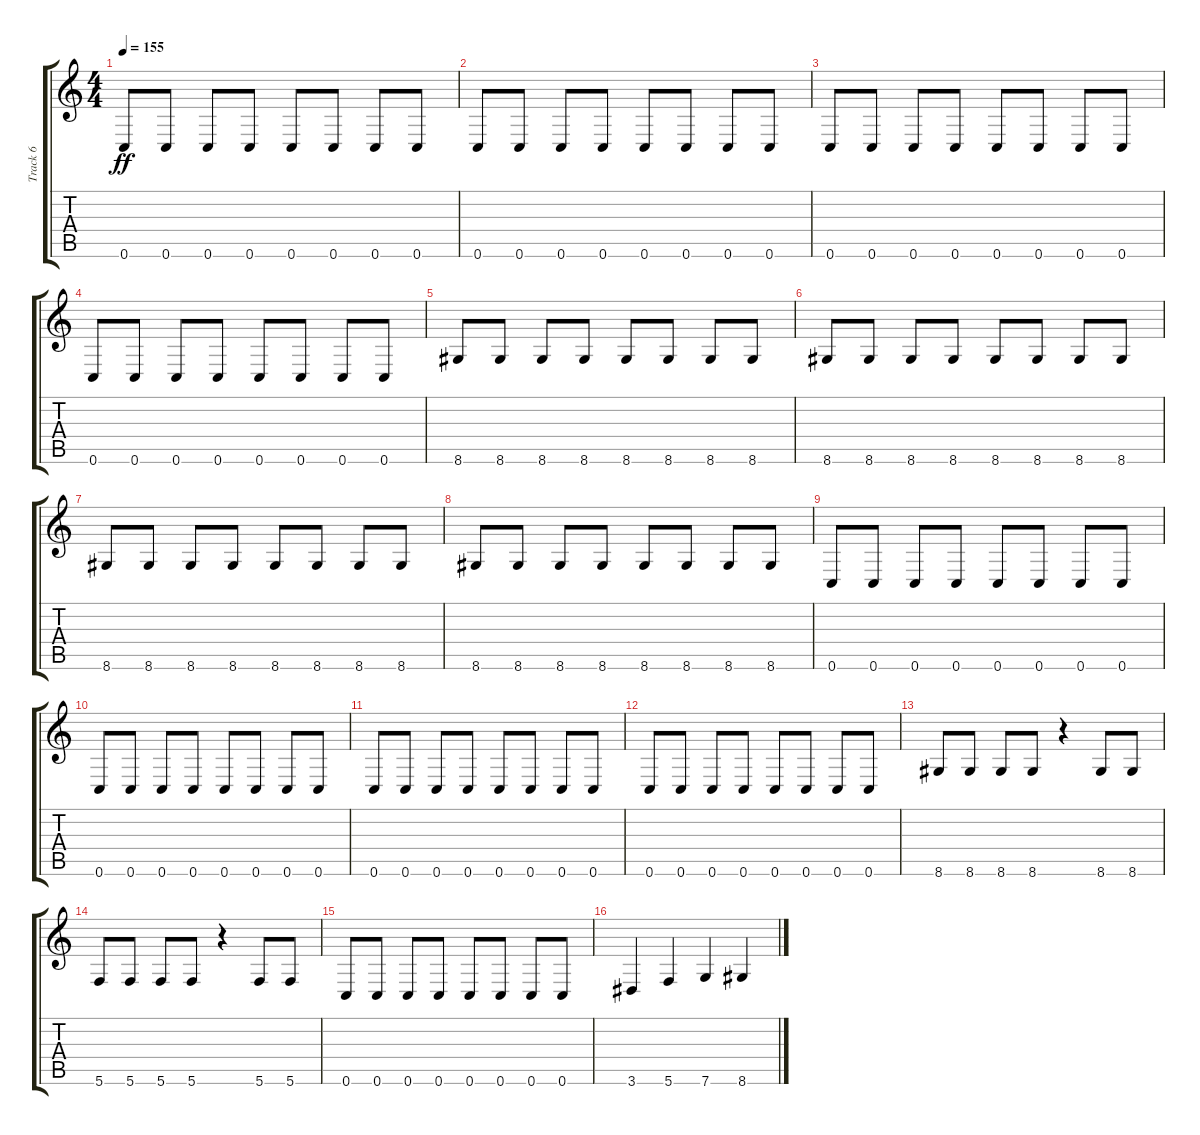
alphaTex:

\track ("Track 6" "Track 6") {instrument electricbasspick}
\staff {score tabs}
\tuning (D4 A3 F3 C3 G2 C2) {hide}
\ts (4 4)
\tempo 155
\clef g2
\ks c
0.6.8{dy ff} 0.6.8 0.6.8 0.6.8 0.6.8 0.6.8 0.6.8 0.6.8 |
0.6.8 0.6.8 0.6.8 0.6.8 0.6.8 0.6.8 0.6.8 0.6.8 |
0.6.8 0.6.8 0.6.8 0.6.8 0.6.8 0.6.8 0.6.8 0.6.8 |
0.6.8 0.6.8 0.6.8 0.6.8 0.6.8 0.6.8 0.6.8 0.6.8 |
8.6.8 8.6.8 8.6.8 8.6.8 8.6.8 8.6.8 8.6.8 8.6.8 |
8.6.8 8.6.8 8.6.8 8.6.8 8.6.8 8.6.8 8.6.8 8.6.8 |
8.6.8 8.6.8 8.6.8 8.6.8 8.6.8 8.6.8 8.6.8 8.6.8 |
8.6.8 8.6.8 8.6.8 8.6.8 8.6.8 8.6.8 8.6.8 8.6.8 |
0.6.8 0.6.8 0.6.8 0.6.8 0.6.8 0.6.8 0.6.8 0.6.8 |
0.6.8 0.6.8 0.6.8 0.6.8 0.6.8 0.6.8 0.6.8 0.6.8 |
0.6.8 0.6.8 0.6.8 0.6.8 0.6.8 0.6.8 0.6.8 0.6.8 |
0.6.8 0.6.8 0.6.8 0.6.8 0.6.8 0.6.8 0.6.8 0.6.8 |
8.6.8 8.6.8 8.6.8 8.6.8 r.4 8.6.8 8.6.8 |
5.6.8 5.6.8 5.6.8 5.6.8 r.4 5.6.8 5.6.8 |
0.6.8 0.6.8 0.6.8 0.6.8 0.6.8 0.6.8 0.6.8 0.6.8 |
3.6.4 5.6.4 7.6.4 8.6.4
